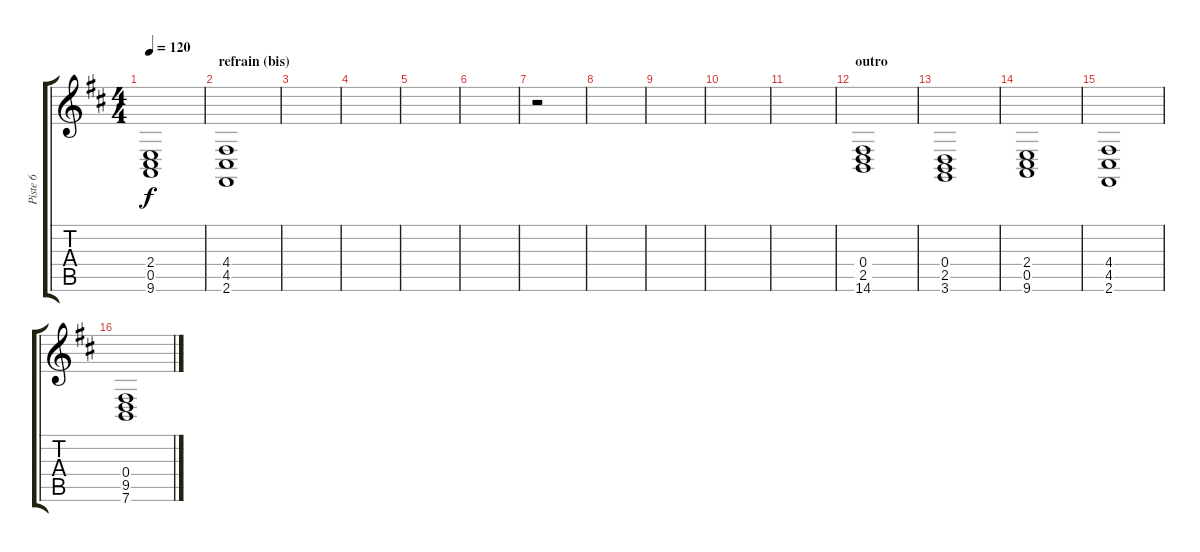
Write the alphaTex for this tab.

\track ("Piste 6" "Piste 6") {instrument stringensemble1}
\staff {score tabs}
\tuning (E4 B3 G3 D3 A2 E2) {hide}
\ts (4 4)
\tempo 120
\clef g2
\ks d
(2.4 0.5 9.6).1{dy f} |
\section ("" "refrain (bis)")
(4.4 4.5 2.6).1 |
|
|
|
|
r.2 |
|
|
|
|
\section ("" "outro")
(0.4 2.5 14.6).1{volume 5} |
(0.4 2.5 3.6).1 |
(2.4 0.5 9.6).1 |
(4.4 4.5 2.6).1 |
(0.4 9.5 7.6).1
